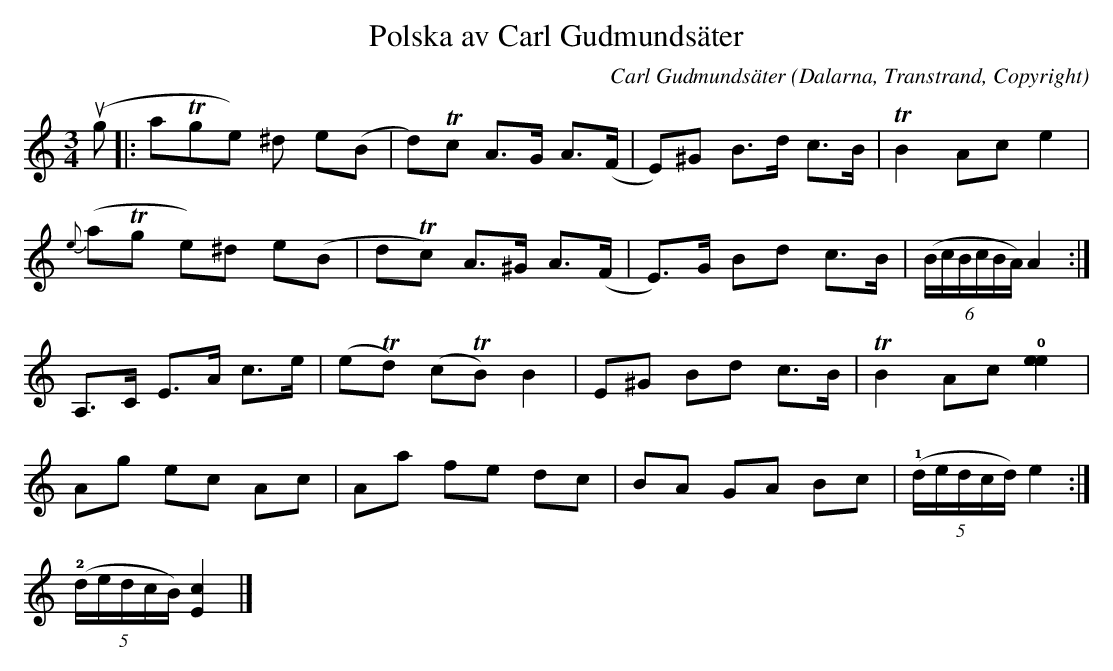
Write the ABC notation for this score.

X:1
T:Polska av Carl Gudmundsäter
C:Carl Gudmundsäter
O:Dalarna, Transtrand, Copyright
M:3/4
L:1/8
K:Am
u(g|:aTge) ^d e(B|d)Tc A>G A>(F|E)^G B>d c>B | TB2 Ac e2|
{e}(aTg e)^d e(B|dTc) A>^G A>(F|E)>G Bd c>B | (6(B/c/B/c/B/A/) A2 :|
A,>C E>A c>e|(eTd) (cTB) B2 | E^G Bd c>B | TB2 Ac !0! [e2e2]|
Ag ec Ac | Aa fe dc| BA GA Bc | !1! (5(d/e/d/c/d/) e2 :|
!2! (5(d/e/d/c/B/) [c2E2] |]
